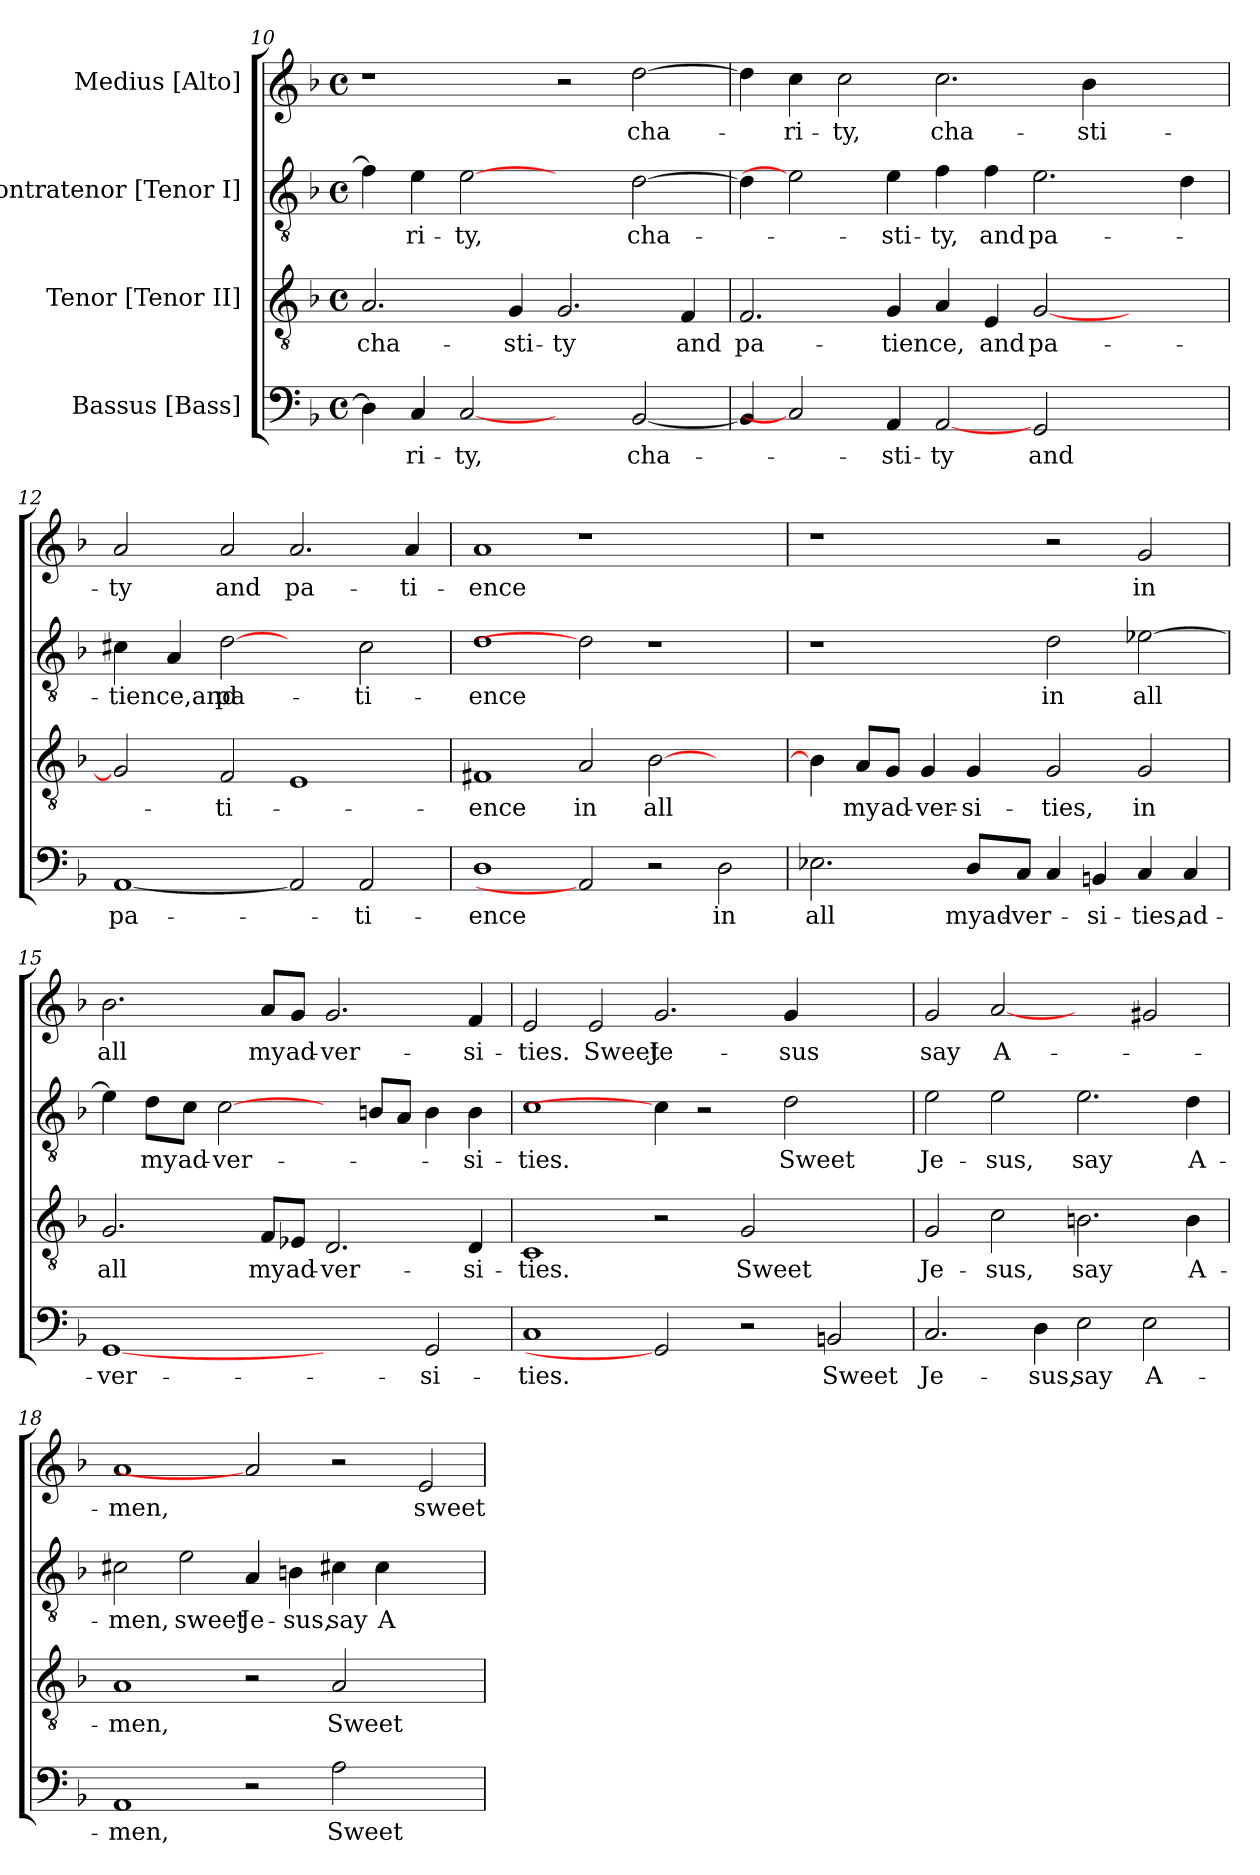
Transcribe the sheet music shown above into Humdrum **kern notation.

**kern	**text	**kern	**text	**kern	**text	**kern	**text
*part4	*part4	*part3	*part3	*part2	*part2	*part1	*part1
*staff4	*staff4	*staff3	*staff3	*staff2	*staff2	*staff1	*staff1
*I"Bassus [Bass]	*	*I"Tenor [Tenor II]	*	*I"Contratenor [Tenor I]	*	*I"Medius [Alto]	*
!!LO:PB:g=z
*clefF4	*	*clefGv2	*	*clefGv2	*	*clefG2	*
*k[b-]	*	*k[b-]	*	*k[b-]	*	*k[b-]	*
*F:	*	*F:	*	*F:	*	*F:	*
*M4/4	*	*M4/4	*	*M4/4	*	*M4/4	*
*met(c)	*	*met(c)	*	*met(c)	*	*met(c)	*
=10	=10	=10	=10	=10	=10	=10	=10
!	!	!	!LO:LY:b	!	!	!	!
4D\]	.	2.A/	cha-	4f\]	.	1r	.
!	!LO:LY:b	!	!	!	!LO:LY:b	!	!
4C/	-ri-	.	.	4e\	-ri-	.	.
!	!LO:LY:b	!	!	!	!LO:LY:b	!	!
[2C	-ty,	.	.	[2e	-ty,	.	.
!	!	!	!LO:LY:b	!	!	!	!
.	.	4G/	-sti-	.	.	.	.
!	!	!	!LO:LY:b	!	!	!	!
2ryy	.	2.G/	-ty	2ryy	.	2r	.
!	!LO:LY:b	!	!	!	!LO:LY:b	!	!LO:LY:b
[<2BB-/	cha-	.	.	[>2d\	cha-	[>2dd\	cha-
!	!	!	!LO:LY:b	!	!	!	!
.	.	4F/	and	.	.	.	.
=11	=11	=11	=11	=11	=11	=11	=11
!	!	!	!LO:LY:b	!	!	!	!
4BB-/]	.	2.F/	pa-	4d\]	.	4dd\]	.
!	!	!	!	!	!	!	!LO:LY:b
2C]	.	.	.	2e]	.	4cc\	-ri-
!	!	!	!	!	!	!	!LO:LY:b
.	.	.	.	.	.	2cc\	-ty,
!	!LO:LY:b	!	!LO:LY:b	!	!LO:LY:b	!	!
4AA/	-sti-	4G/	-tience,	4e\	-sti-	.	.
!	!LO:LY:b	!	!	!	!LO:LY:b	!	!LO:LY:b
[2AA	-ty	4A/	.	4f\	-ty,	2.cc\	cha-
!	!	!	!LO:LY:b	!	!LO:LY:b	!	!
.	.	4E/	and	4f\	and	.	.
!	!LO:LY:b	!	!LO:LY:b	!	!LO:LY:b	!	!
2GG/	and	[<2G/	pa-	2.e\	pa-	.	.
!	!	!	!	!	!	!	!LO:LY:b
.	.	.	.	.	.	4b-\	-sti-
2ryy	.	2ryy	.	.	.	2ryy	.
.	.	.	.	4d\	.	.	.
=12	=12	=12	=12	=12	=12	=12	=12
!	!LO:LY:b	!	!	!	!LO:LY:b	!	!LO:LY:b
[1AA	pa-	2G/]	.	4c#X\	-tience,and	2a/	-ty
.	.	.	.	4A/	.	.	.
!	!	!	!LO:LY:b	!	!LO:LY:b	!	!LO:LY:b
.	.	2F/	-ti-	[2d	pa-	2a/	and
!	!	!	!	!	!	!	!LO:LY:b
2AA]	.	1E	.	2ryy	.	2.a/	pa-
!	!LO:LY:b	!	!	!	!LO:LY:b	!	!
2AA/	-ti-	.	.	2c#\	-ti-	.	.
!	!	!	!	!	!	!	!LO:LY:b
.	.	.	.	.	.	4a/	-ti-
=13	=13	=13	=13	=13	=13	=13	=13
!	!LO:LY:b	!	!LO:LY:b	!	!LO:LY:b	!	!LO:LY:b
1D	-ence	1F#X	-ence	1d	-ence	1a	-ence
!	!	!	!LO:LY:b	!	!	!	!
2AA]	.	2A/	in	2d]	.	1r	.
!	!	!	!LO:LY:b	!	!	!	!
2r	.	[>2B-\	all	1r	.	.	.
!	!LO:LY:b	!	!	!	!	!	!
2D\	in	2ryy	.	.	.	2ryy	.
!!LO:PB:g=z
=14	=14	=14	=14	=14	=14	=14	=14
!	!LO:LY:b	!	!	!	!	!	!
2.E-X\	all	4B-\]	.	1r	.	1r	.
!	!	!	!LO:LY:b	!	!	!	!
.	.	8A/L	my	.	.	.	.
!	!	!	!LO:LY:b	!	!	!	!
.	.	8G/J	ad-	.	.	.	.
!	!	!	!LO:LY:b	!	!	!	!
.	.	4G/	-ver-	.	.	.	.
!	!LO:LY:b	!	!LO:LY:b	!	!	!	!
8D/L	myad-	4G/	-si-	.	.	.	.
!	!LO:LY:b	!	!	!	!	!	!
8C/J	-ver-	.	.	.	.	.	.
!	!	!	!LO:LY:b	!	!LO:LY:b	!	!
4C/	.	2G/	-ties,	2d\	in	2r	.
!	!LO:LY:b	!	!	!	!	!	!
4BBn/	-si-	.	.	.	.	.	.
!	!LO:LY:b	!	!LO:LY:b	!	!LO:LY:b	!	!LO:LY:b
4C/	-ties,	2G/	in	[>2e-X\	all	2g/	in
!	!LO:LY:b	!	!	!	!	!	!
4C/	ad-	.	.	.	.	.	.
=15	=15	=15	=15	=15	=15	=15	=15
!	!LO:LY:b	!	!LO:LY:b	!	!	!	!LO:LY:b
[1GG	-ver-	2.G/	all	4e-\]	.	2.b-\	all
!	!	!	!	!	!LO:LY:b	!	!
.	.	.	.	8d\L	my	.	.
!	!	!	!	!	!LO:LY:b	!	!
.	.	.	.	8c\J	ad-	.	.
!	!	!	!	!	!LO:LY:b	!	!
.	.	.	.	[2c\	-ver-	.	.
!	!	!	!LO:LY:b	!	!	!	!LO:LY:b
.	.	8F/L	my	.	.	8a/L	my
!	!	!	!LO:LY:b	!	!	!	!LO:LY:b
.	.	8E-X/J	ad-	.	.	8g/J	ad-
!	!	!	!LO:LY:b	!	!	!	!LO:LY:b
2ryy	.	2.D/	-ver-	4ryy	.	2.g/	-ver-
.	.	.	.	8Bn/L	.	.	.
.	.	.	.	8A/J	.	.	.
!	!LO:LY:b	!	!	!	!	!	!
2GG/	-si-	.	.	4B\	.	.	.
!	!	!	!LO:LY:b	!	!LO:LY:b	!	!LO:LY:b
.	.	4D/	-si-	4B\	-si-	4f/	-si-
=16	=16	=16	=16	=16	=16	=16	=16
!	!LO:LY:b	!	!LO:LY:b	!	!LO:LY:b	!	!LO:LY:b
1C	-ties.	1C	-ties.	1c	-ties.	2e/	-ties.
!	!	!	!	!	!	!	!LO:LY:b
.	.	.	.	.	.	2e/	Sweet
!	!	!	!	!	!	!	!LO:LY:b
2GG]	.	2r	.	4c\]	.	2.g/	Je-
.	.	.	.	2r	.	.	.
!	!	!	!LO:LY:b	!	!	!	!
2r	.	2G/	Sweet	.	.	.	.
!	!	!	!	!	!LO:LY:b	!	!LO:LY:b
.	.	.	.	2d\	Sweet	4g/	-sus
!	!LO:LY:b	!	!	!	!	!	!
2BBn/	Sweet	2ryy	.	.	.	2ryy	.
.	.	.	.	4ryy	.	.	.
!!LO:LB:g=z
=17	=17	=17	=17	=17	=17	=17	=17
!	!LO:LY:b	!	!LO:LY:b	!	!LO:LY:b	!	!LO:LY:b
2.C/	Je-	2G/	Je-	2e\	Je-	2g/	say
!	!	!	!LO:LY:b	!	!LO:LY:b	!	!LO:LY:b
.	.	2c\	-sus,	2e\	-sus,	[2a	A-
!	!LO:LY:b	!	!	!	!	!	!
4D\	-sus,	.	.	.	.	.	.
!	!LO:LY:b	!	!LO:LY:b	!	!LO:LY:b	!	!
2E\	say	2.Bn\	say	2.e\	say	2ryy	.
!	!LO:LY:b	!	!	!	!	!	!
2E\	A-	.	.	.	.	2g#X/	.
!	!	!	!LO:LY:b	!	!LO:LY:b	!	!
.	.	4B\	A-	4d\	A-	.	.
=18	=18	=18	=18	=18	=18	=18	=18
!	!LO:LY:b	!	!LO:LY:b	!	!LO:LY:b	!	!LO:LY:b
1AA	-men,	1A	-men,	2c#X\	-men,	1a	-men,
!	!	!	!	!	!LO:LY:b	!	!
.	.	.	.	2e\	sweet	.	.
!	!	!	!	!	!LO:LY:b	!	!
2r	.	2r	.	4A/	Je-	2a]	.
!	!	!	!	!	!LO:LY:b	!	!
.	.	.	.	4Bn\	-sus,	.	.
!	!LO:LY:b	!	!LO:LY:b	!	!LO:LY:b	!	!
2A\	Sweet	2A/	Sweet	4c#X\	say	2r	.
!	!	!	!	!	!LO:LY:b	!	!
.	.	.	.	4c#\	A-	.	.
!	!	!	!	!	!	!	!LO:LY:b
2ryy	.	2ryy	.	2ryy	.	2e/	sweet
=	=	=	=	=	=	=	=
*-	*-	*-	*-	*-	*-	*-	*-
